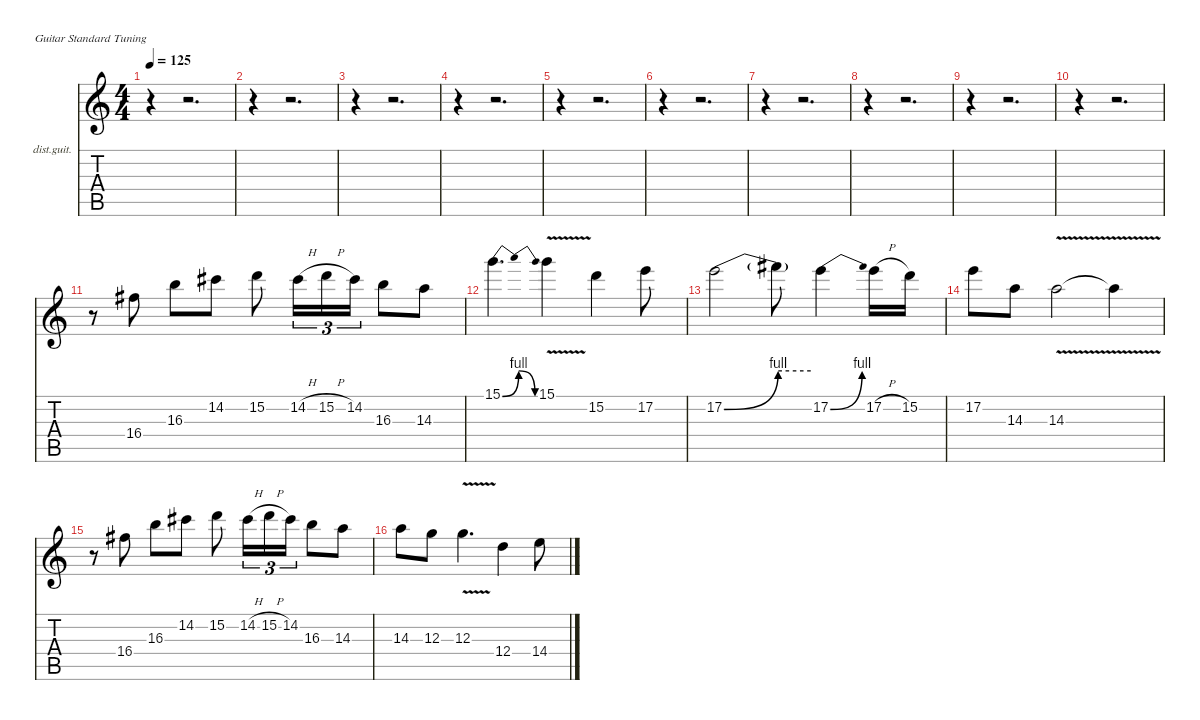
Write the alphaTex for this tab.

\defaultSystemsLayout 4
\hideDynamics
\bracketExtendMode nobrackets
\firstSystemTrackNameOrientation horizontal
\otherSystemsTrackNameOrientation horizontal
\track ("Vinnie Moore" "dist.guit.") {instrument distortionguitar}
\staff {score tabs}
\tuning (E4 B3 G3 D3 A2 E2)
\ts (4 4)
\tempo 125
\clef g2
\ks c
r.4{dy f} r.2{d} |
r.4 r.2{d} |
r.4 r.2{d} |
r.4 r.2{d} |
r.4 r.2{d} |
r.4 r.2{d} |
r.4 r.2{d} |
r.4 r.2{d} |
r.4 r.2{d} |
r.4 r.2{d} |
r.8 16.4{acc #}.8 16.3.8 14.2{acc #}.8 15.2.8 14.2{h acc #}.16{tu (3 2)} 15.2{h}.16{tu (3 2)} 14.2{acc #}.16{tu (3 2)} 16.3.8 14.3.8 |
15.1{be (bendrelease 0 0 15 4 45 4 60 0)}.4{d} 15.1{v}.4 15.2.4 17.2.8 |
17.2{be (bend 0 0 60 4)}.2 17.2{be (hold 0 4 60 4) t}.8 17.2{be (bend 0 0 30 4)}.4 17.2{h}.16 15.2.16 |
17.2.8 14.3.8 14.3{v}.2 14.3{v t}.4 |
r.8 16.4{acc #}.8 16.3.8 14.2{acc #}.8 15.2.8 14.2{h acc #}.16{tu (3 2)} 15.2{h}.16{tu (3 2)} 14.2{acc #}.16{tu (3 2)} 16.3.8 14.3.8 |
14.3.8 12.3.8 12.3{v}.4{d} 12.4.4 14.4.8
